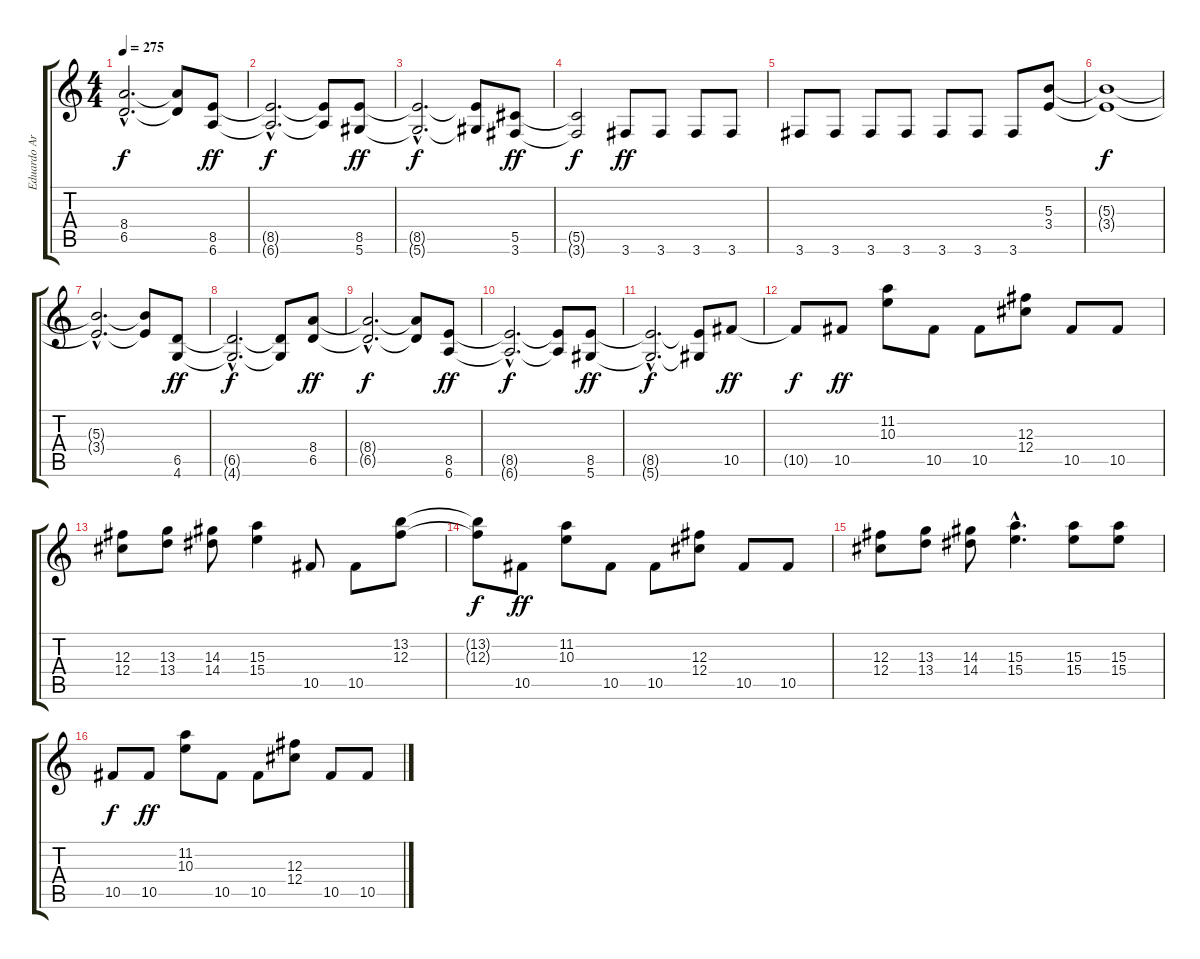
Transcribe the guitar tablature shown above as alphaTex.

\track ("Eduardo Ardanuy" "Eduardo Ar") {instrument distortionguitar}
\staff {score tabs}
\tuning (Eb4 Bb3 Gb3 Db3 Ab2 Eb2) {hide}
\ts (4 4)
\tempo 275
\clef g2
\ks c
(8.4{hac t} 6.5{hac t}).2{d dy f} (8.4{t} 6.5{t}).8 (8.5 6.6).8{dy ff} |
(8.5{hac t} 6.6{hac t}).2{d dy f} (8.5{t} 6.6{t}).8 (8.5 5.6).8{dy ff} |
(8.5{hac t} 5.6{hac t}).2{d dy f} (8.5{t} 5.6{t}).8 (5.5 3.6).8{dy ff} |
(5.5{t} 3.6{t}).2{dy f} 3.6.8{dy ff} 3.6.8 3.6.8 3.6.8 |
3.6.8 3.6.8 3.6.8 3.6.8 3.6.8 3.6.8 3.6.8 (5.3 3.4).8 |
(5.3{t} 3.4{t}).1{dy f} |
(5.3{hac t} 3.4{hac t}).2{d} (5.3{t} 3.4{t}).8 (6.5 4.6).8{dy ff} |
(6.5{hac t} 4.6{hac t}).2{d dy f} (6.5{t} 4.6{t}).8 (8.4 6.5).8{dy ff} |
(8.4{hac t} 6.5{hac t}).2{d dy f} (8.4{t} 6.5{t}).8 (8.5 6.6).8{dy ff} |
(8.5{hac t} 6.6{hac t}).2{d dy f} (8.5{t} 6.6{t}).8 (8.5 5.6).8{dy ff} |
(8.5{hac t} 5.6{hac t}).2{d dy f} (8.5{t} 5.6{t}).8 10.5.8{dy ff} |
10.5{t}.8{dy f} 10.5.8{dy ff} (11.2 10.3).8 10.5.8 10.5.8 (12.3 12.4).8 10.5.8 10.5.8 |
(12.3 12.4).8 (13.3 13.4).8 (14.3 14.4).8 (15.3 15.4).4 10.5.8 10.5.8 (13.2 12.3).8 |
(13.2{t} 12.3{t}).8{dy f} 10.5.8{dy ff} (11.2 10.3).8 10.5.8 10.5.8 (12.3 12.4).8 10.5.8 10.5.8 |
(12.3 12.4).8 (13.3 13.4).8 (14.3 14.4).8 (15.3{hac} 15.4{hac}).4{d} (15.3 15.4).8 (15.3 15.4).8 |
10.5.8{dy f} 10.5.8{dy ff} (11.2 10.3).8 10.5.8 10.5.8 (12.3 12.4).8 10.5.8 10.5.8
